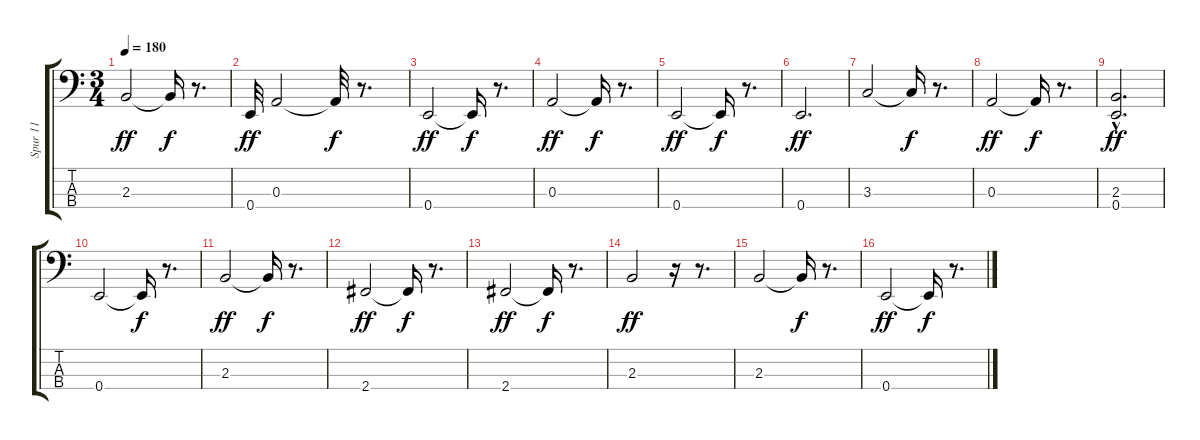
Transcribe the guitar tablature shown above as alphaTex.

\track ("Spur 11" "Spur 11") {instrument electricbassfinger}
\staff {score tabs}
\tuning (G2 D2 A1 E1) {hide}
\ts (3 4)
\tempo 180
\clef f4
\ks c
2.3.2{dy ff} 2.3{t}.16{dy f} r.8{d} |
0.4.32{dy ff} 0.3.2 0.3{t}.32{dy f} r.8{d} |
0.4.2{dy ff} 0.4{t}.16{dy f} r.8{d} |
0.3.2{dy ff} 0.3{t}.16{dy f} r.8{d} |
0.4.2{dy ff} 0.4{t}.16{dy f} r.8{d} |
0.4.2{d dy ff} |
3.3.2 3.3{t}.16{dy f} r.8{d} |
0.3.2{dy ff} 0.3{t}.16{dy f} r.8{d} |
(2.3 0.4{hac}).2{d dy ff} |
0.4.2 0.4{t}.16{dy f} r.8{d} |
2.3.2{dy ff} 2.3{t}.16{dy f} r.8{d} |
2.4.2{dy ff} 2.4{t}.16{dy f} r.8{d} |
2.4.2{dy ff} 2.4{t}.16{dy f} r.8{d} |
2.3.2{dy ff} r.16 r.8{d} |
2.3.2 2.3{t}.16{dy f} r.8{d} |
0.4.2{dy ff} 0.4{t}.16{dy f} r.8{d}
